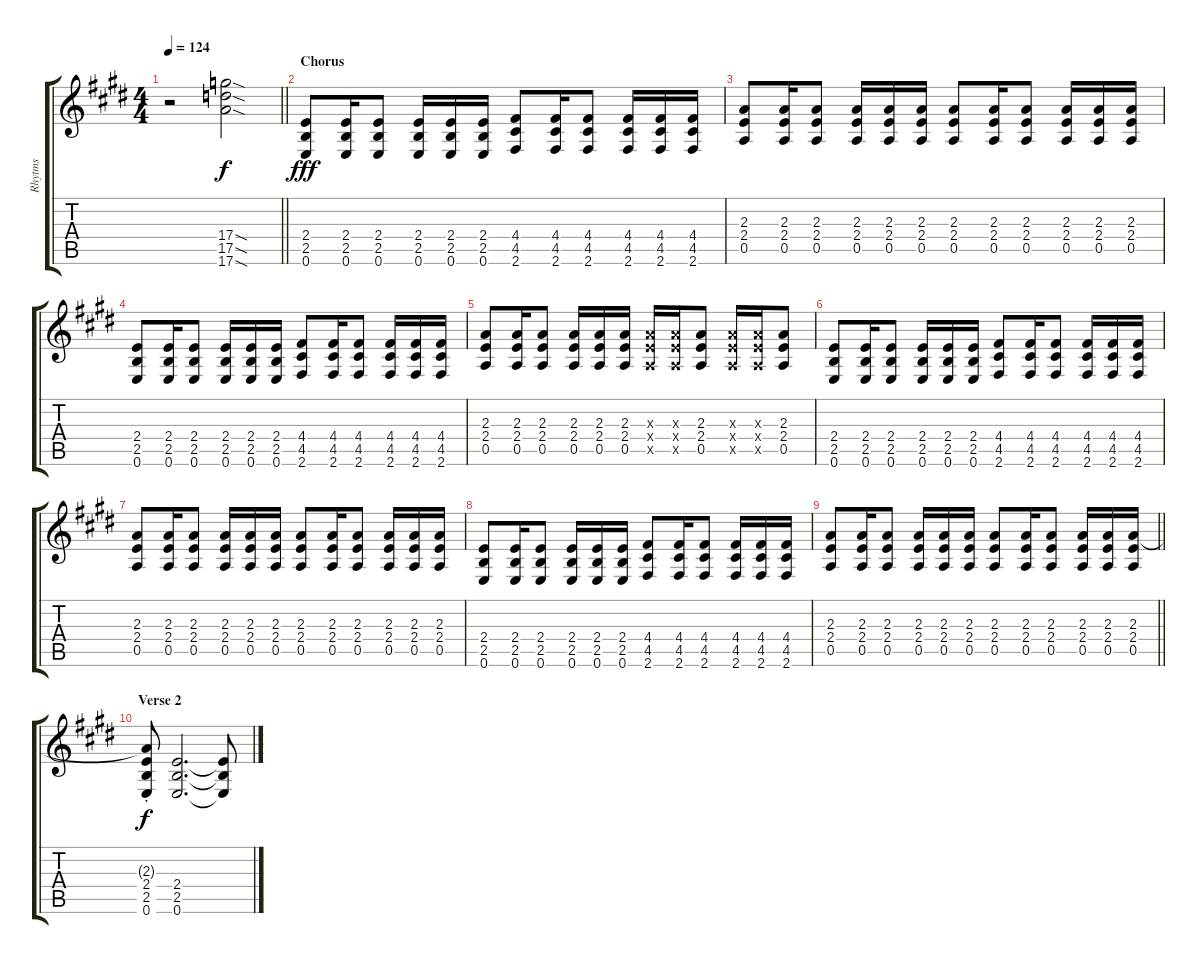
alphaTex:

\track ("Rhytms" "Rhytms") {instrument distortionguitar}
\staff {score tabs}
\tuning (E4 B3 G3 D3 A2 E2) {hide}
\ts (4 4)
\tempo 124
\clef g2
\barLineRight lightlight
\ks c#minor
r.2{dy f} (17.4{sod} 17.5{sod} 17.6{sod}).2 |
\section ("" "Chorus")
(2.4 2.5 0.6).8{dy fff} (2.4 2.5 0.6).16 (2.4 2.5 0.6).8 (2.4 2.5 0.6).16 (2.4 2.5 0.6).16 (2.4 2.5 0.6).16 (4.4 4.5 2.6).8 (4.4 4.5 2.6).16 (4.4 4.5 2.6).8 (4.4 4.5 2.6).16 (4.4 4.5 2.6).16 (4.4 4.5 2.6).16 |
(2.3 2.4 0.5).8 (2.3 2.4 0.5).16 (2.3 2.4 0.5).8 (2.3 2.4 0.5).16 (2.3 2.4 0.5).16 (2.3 2.4 0.5).16 (2.3 2.4 0.5).8 (2.3 2.4 0.5).16 (2.3 2.4 0.5).8 (2.3 2.4 0.5).16 (2.3 2.4 0.5).16 (2.3 2.4 0.5).16 |
(2.4 2.5 0.6).8 (2.4 2.5 0.6).16 (2.4 2.5 0.6).8 (2.4 2.5 0.6).16 (2.4 2.5 0.6).16 (2.4 2.5 0.6).16 (4.4 4.5 2.6).8 (4.4 4.5 2.6).16 (4.4 4.5 2.6).8 (4.4 4.5 2.6).16 (4.4 4.5 2.6).16 (4.4 4.5 2.6).16 |
(2.3 2.4 0.5).8 (2.3 2.4 0.5).16 (2.3 2.4 0.5).8 (2.3 2.4 0.5).16 (2.3 2.4 0.5).16 (2.3 2.4 0.5).16 (2.3{x} 2.4{x} 0.5{x}).16 (2.3{x} 2.4{x} 0.5{x}).16 (2.3 2.4 0.5).8 (2.3{x} 2.4{x} 0.5{x}).16 (2.3{x} 2.4{x} 0.5{x}).16 (2.3 2.4 0.5).8 |
(2.4 2.5 0.6).8 (2.4 2.5 0.6).16 (2.4 2.5 0.6).8 (2.4 2.5 0.6).16 (2.4 2.5 0.6).16 (2.4 2.5 0.6).16 (4.4 4.5 2.6).8 (4.4 4.5 2.6).16 (4.4 4.5 2.6).8 (4.4 4.5 2.6).16 (4.4 4.5 2.6).16 (4.4 4.5 2.6).16 |
(2.3 2.4 0.5).8 (2.3 2.4 0.5).16 (2.3 2.4 0.5).8 (2.3 2.4 0.5).16 (2.3 2.4 0.5).16 (2.3 2.4 0.5).16 (2.3 2.4 0.5).8 (2.3 2.4 0.5).16 (2.3 2.4 0.5).8 (2.3 2.4 0.5).16 (2.3 2.4 0.5).16 (2.3 2.4 0.5).16 |
(2.4 2.5 0.6).8 (2.4 2.5 0.6).16 (2.4 2.5 0.6).8 (2.4 2.5 0.6).16 (2.4 2.5 0.6).16 (2.4 2.5 0.6).16 (4.4 4.5 2.6).8 (4.4 4.5 2.6).16 (4.4 4.5 2.6).8 (4.4 4.5 2.6).16 (4.4 4.5 2.6).16 (4.4 4.5 2.6).16 |
\barLineRight lightlight
(2.3 2.4 0.5).8 (2.3 2.4 0.5).16 (2.3 2.4 0.5).8 (2.3 2.4 0.5).16 (2.3 2.4 0.5).16 (2.3 2.4 0.5).16 (2.3 2.4 0.5).8 (2.3 2.4 0.5).16 (2.3 2.4 0.5).8 (2.3 2.4 0.5).16 (2.3 2.4 0.5).16 (2.3 2.4 0.5).16 |
\section ("" "Verse 2")
(2.3{t} 2.4{st} 2.5{st} 0.6{st}).8{dy f} (2.4 2.5 0.6).2{d} (2.4{t} 2.5{t} 0.6{t}).8
